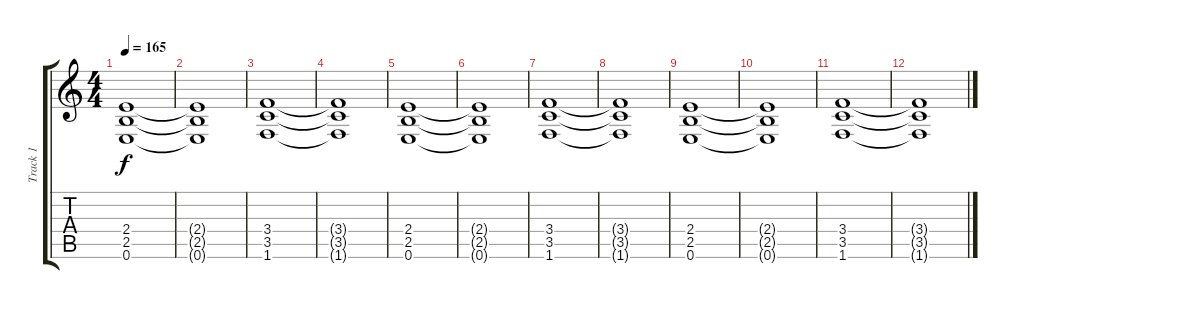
\track ("Track 1" "Track 1") {instrument distortionguitar}
\staff {score tabs}
\tuning (E4 B3 G3 D3 A2 E2) {hide}
\ts (4 4)
\tempo 165
\clef g2
\ks c
(2.4 2.5 0.6).1{dy f volume 8} |
(2.4{t} 2.5{t} 0.6{t}).1 |
(3.4 3.5 1.6).1 |
(3.4{t} 3.5{t} 1.6{t}).1 |
(2.4 2.5 0.6).1{volume 4} |
(2.4{t} 2.5{t} 0.6{t}).1 |
(3.4 3.5 1.6).1 |
(3.4{t} 3.5{t} 1.6{t}).1 |
(2.4 2.5 0.6).1{volume 0} |
(2.4{t} 2.5{t} 0.6{t}).1 |
(3.4 3.5 1.6).1 |
(3.4{t} 3.5{t} 1.6{t}).1
